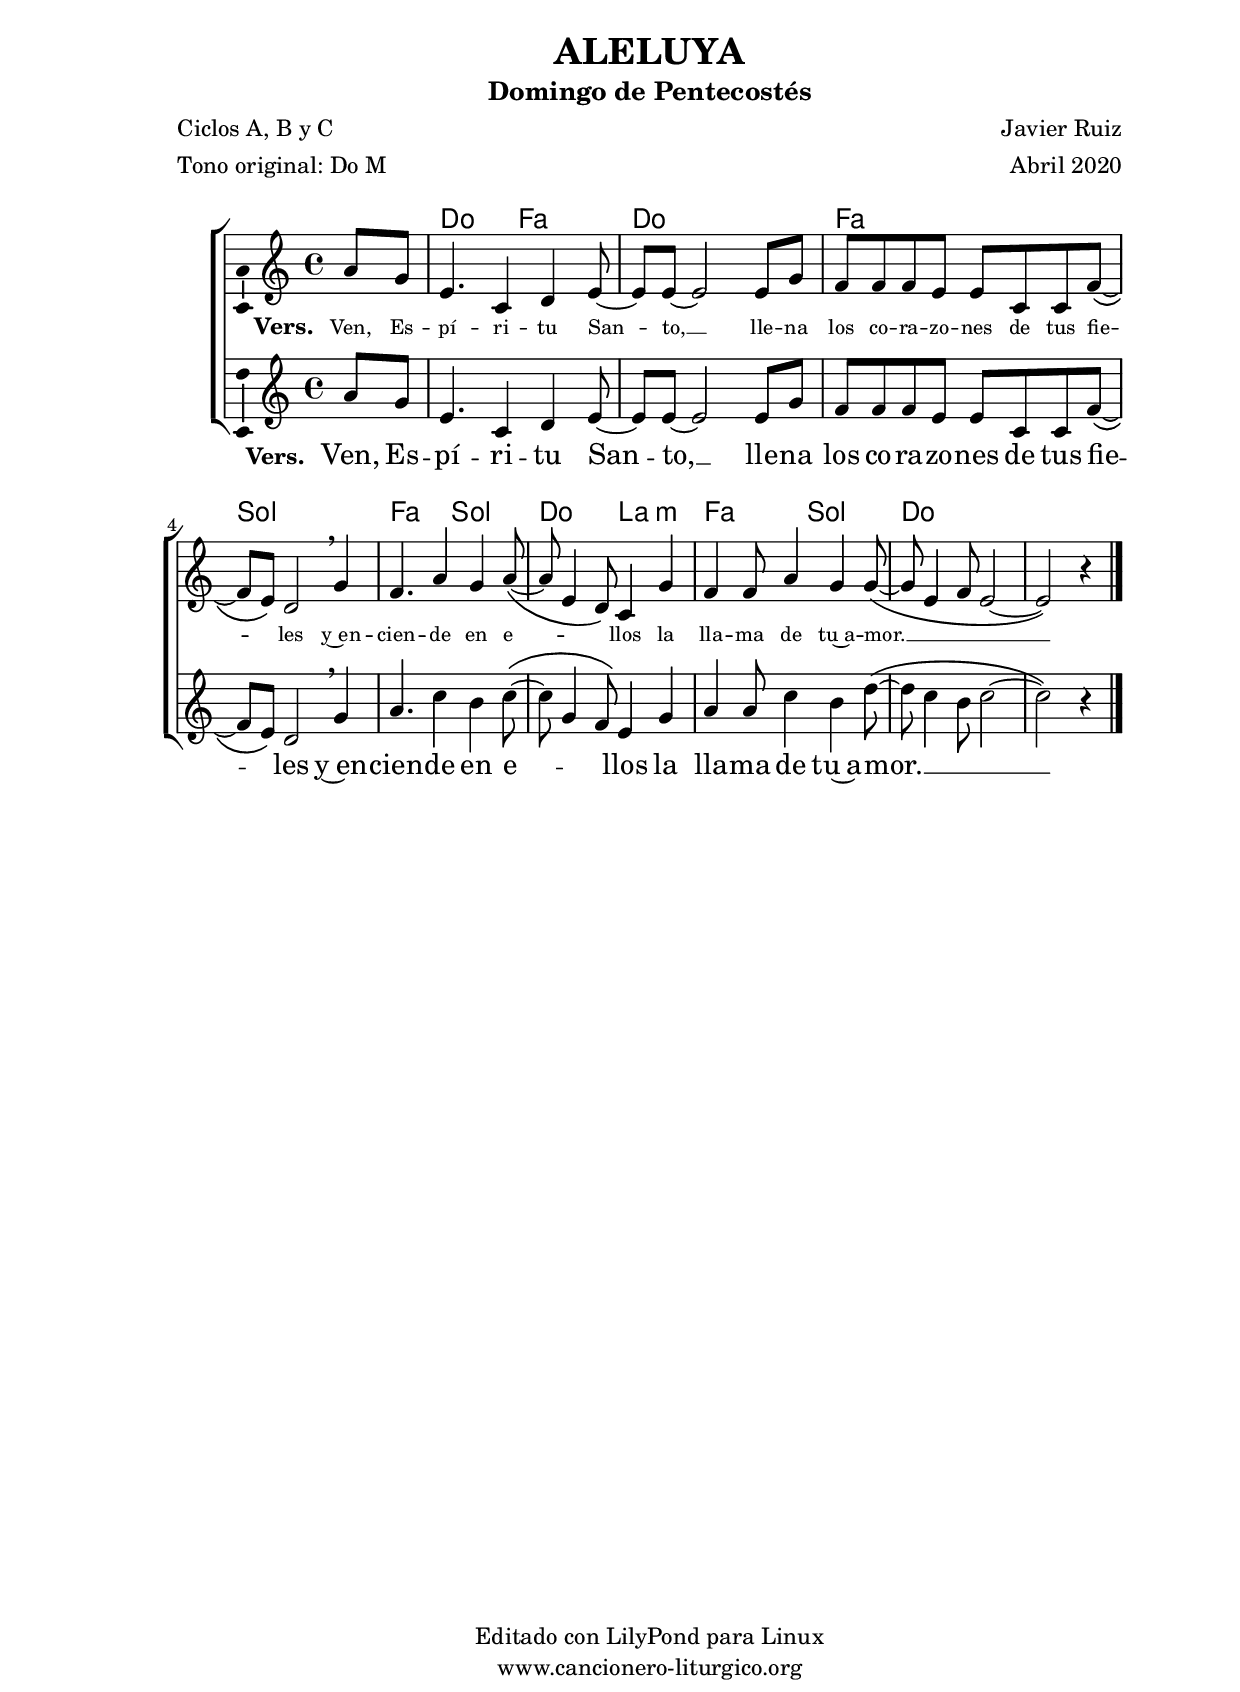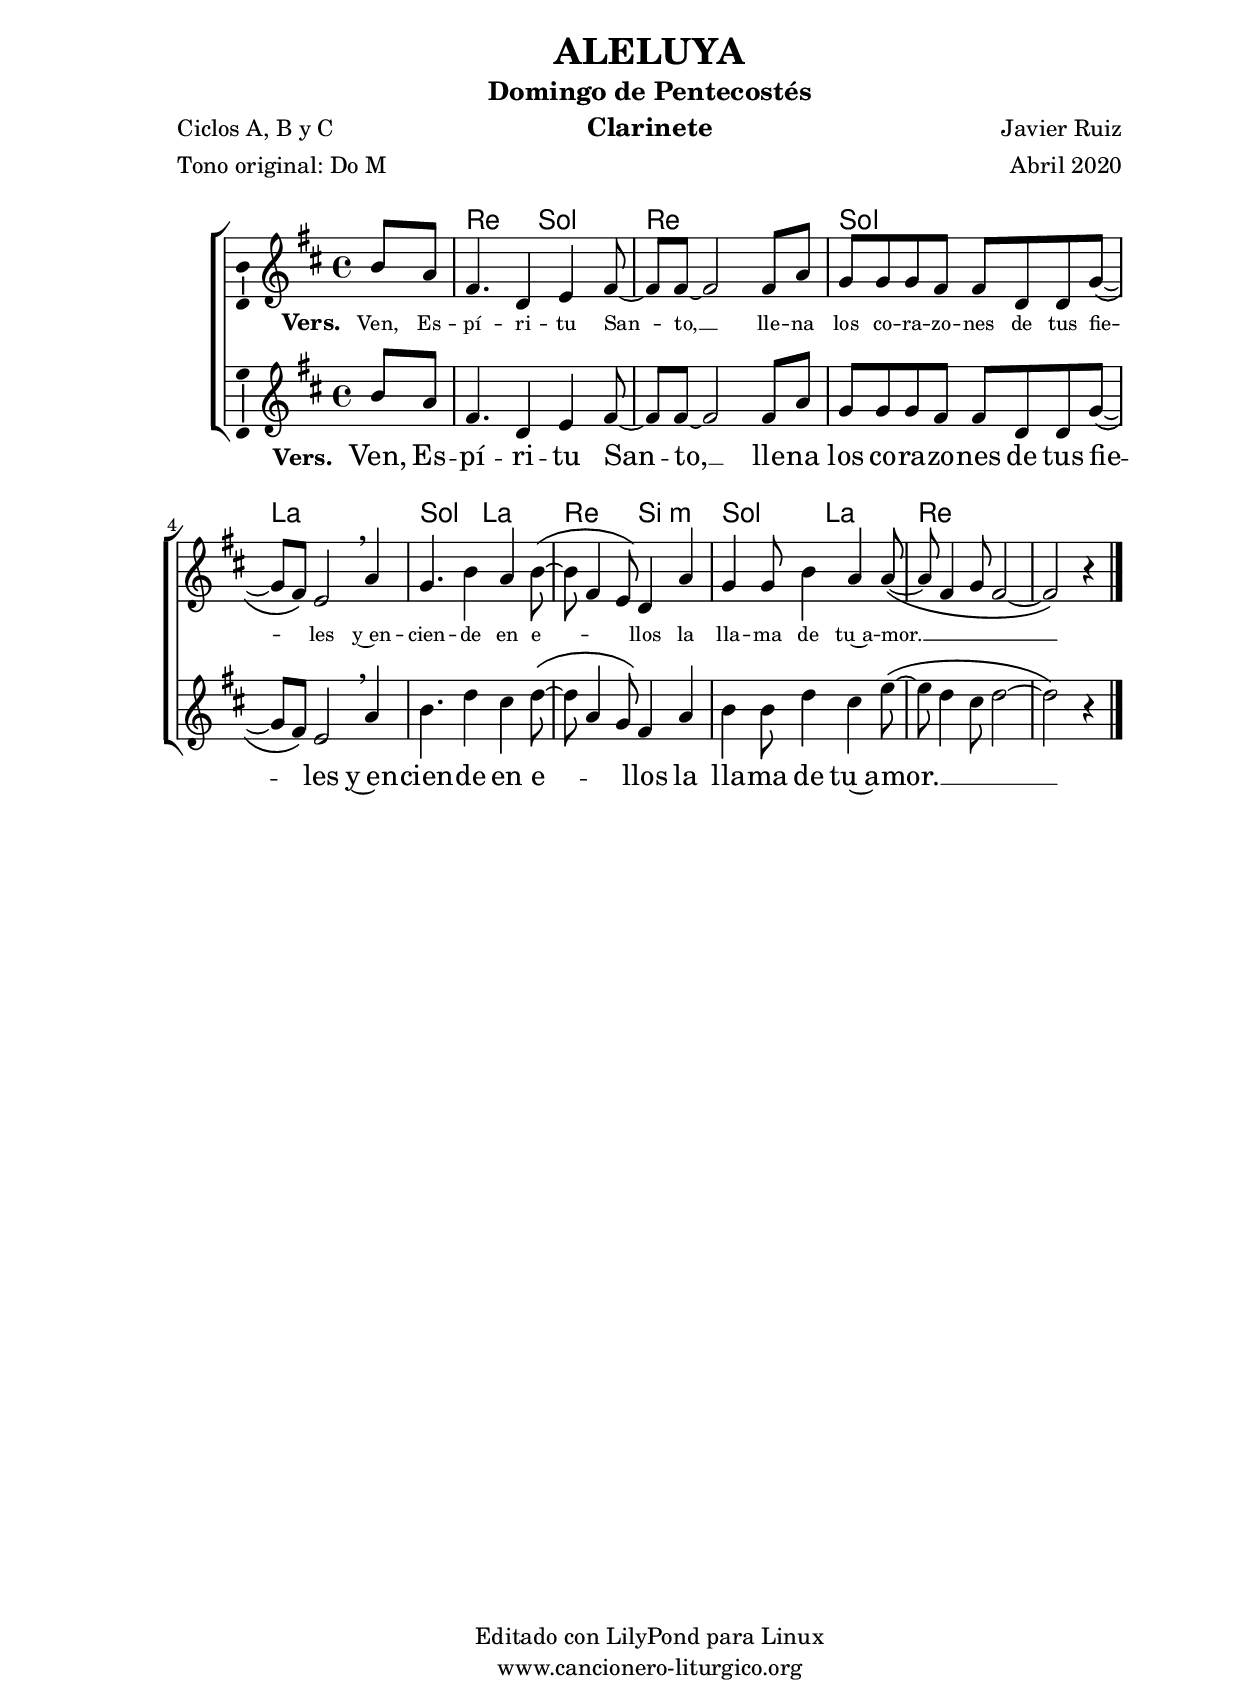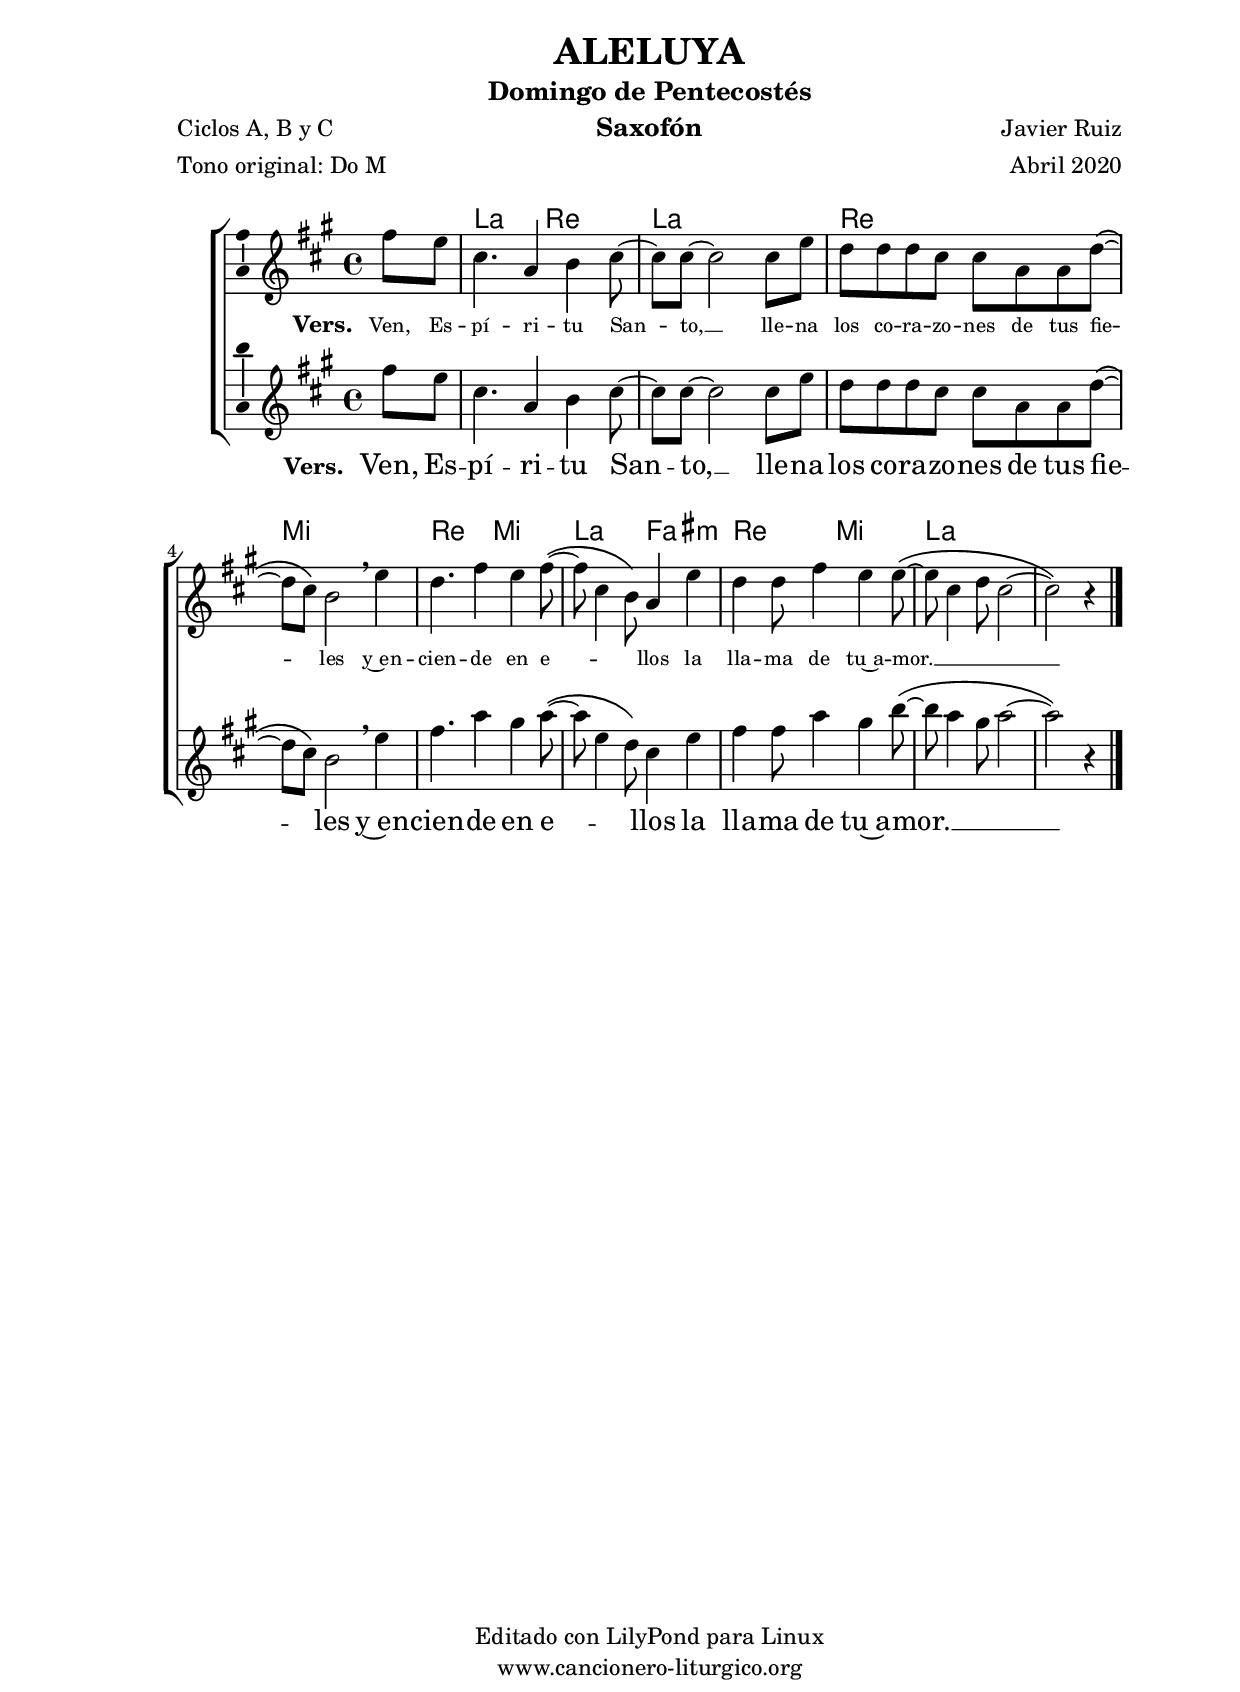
%
%para convertir .midi en .wav:
%timidity filename.midi -Ow -o finename.wav
%
%
%Para convertir de .wav a .mp3:
%lame -h -m j filename.wav
%
%
%para escuchar el midi:
%timidity nombrefichero.midi
%


%versión de lilypond para la que se ha escrito esta partitura:
\version "2.16.0"

	%Tamaño papel
	#(set-default-paper-size "a4")
	%Tamaño partitura
	#(set-global-staff-size 20)
	%No responde al pulsar sobre una nota
	#(ly:set-option 'point-and-click #f)

%parámetros del encabezamiento:
\header {
	title = "ALELUYA"
	subtitle = "Domingo de Pentecostés"
	composer = "Javier Ruiz"
	poet = "Ciclos A, B y C"
	meter = "Tono original: Do M"
	arranger = "Abril 2020"
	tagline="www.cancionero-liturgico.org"
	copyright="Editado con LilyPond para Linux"
	}

%parámetros asociados al papel:
\paper  {
	oddHeaderMarkup = \markup {\fill-line { \on-the-fly #not-first-page \fromproperty #'header:title \on-the-fly #not-first-page \fromproperty #'header:composer }}
	evenHeaderMarkup = \markup {\fill-line { \fromproperty #'header:composer \fromproperty #'header:title }}
	#(set-paper-size "a4")
	print-page-number = ##f
	first-page-number = 1
	print-first-page-number = ##f
%	head-separation = 3.0 \cm
	top-margin = 1.5 \cm
%	top-margin = 2.0 \cm
%%%	bottom-margin = 0.5\cm
	bottom-margin = 0.2\cm
	left-margin = 3.0 \cm
	line-width = 16.0 \cm 
	indent = 8\mm
	interscoreline = 2.\mm
	between-system-space = 15\mm
%	para que las partituras no llenen la hoja:
	ragged-bottom = ##t
%	idem para la última hoja:
	ragged-last-bottom = ##f
%	para que las partituras llenen el ancho del papel:
	ragged-last = ##f
	after-title-space = 2.5 \cm
%page-count=2
system-count=2

	%Flexible Vertical Spacing
%	markup-markup-spacing =
%	#'((basic-distance . 15) (minimum-distance . 15) (padding . 3))
	markup-system-spacing =
	#'((basic-distance . 15) (minimum-distance . 15) (padding . 3))
	system-system-spacing =
	#'((basic-distance . 15) (minimum-distance . 15) (padding . 3))
	score-system-spacing =
	#'((basic-distance . 15) (minimum-distance . 15) (padding . 5))
%	top-system-spacing = % header
%	#'((basic-distance . 8) (minimum-distance . 0) (padding . 0))
%	top-markup-spacing =
%	#'((basic-distance . 20) (minimum-distance . 20) (padding . 0))
	last-bottom-spacing = % footer
	#'((basic-distance . 5) (minimum-distance . 5) (padding . 0))
%	score-markup-spacing =
%	#'((basic-distance . 16) (minimum-distance . 13) (padding . 0))

	}


%parámetros que afectan a toda la partitura:
global =  {
	%clave de sol (G):
	\clef G
	%armadura:
%	\transpose c ees
	\key c \major
	\tempo 4=110
	\set Score.tempoHideNote = ##t
	}


acordes = {
	\italianChords
	\chordmode {
%	\transpose c ees
{

s4
c2 f c c f f g g
f2 g c a:m f g c c c2

	}
	}
}


melodiatrompeta = 
%	\transpose c ees
{

	\relative c''{
	\time 4/4

\partial4
r4
r1
r8 e4 <d f>8 <e g>2
r1
r8 g4 <f a>8 <g b>2
r1
r8 c,4 <b d>8 <c e>2
r1
r8 g'4 <e a>8 <c g'>2~
<c g'>2 r4

}
	\bar "|."
	}


melodiatres = 
%	\transpose c ees
{

	\relative c'{
	\time 4/4

\partial4
a'8 g
e4. c4 d e8~
e8 e~e2 e8 g
f8 f f8 e e c8 c f8~
\(f8 e\) d2 \breathe g4
f4. a4 g a8~
\(a8 e4 d8\) c4 g'
f4 f8 a4 g g8~
\(g8 e4 f8 e2~
e2\) r4 %s4

}

	\bar "|."
	}


melodiabajo = 
%	\transpose c ees
{

	%clave de fa (F):
	\clef F

	\relative c{
	\time 4/4

\partial4
r4
c4. c8 f4. f8
c4. c8 c2
f4. f8 d4. d8
g4. g8 g2
f4. f8 g4. g8
c,4. c8 a4. a8
f'4. f8 g4. g8
c,4. c8 c2~
c2 r4 %s4

}

	\bar "|."
	}


melodia = 
%	\transpose c ees
{

	\relative c'{
	\time 4/4

\partial4
a'8 g
e4. c4 d e8~
e8 e~e2 e8 g
f8 f f8 e e c8 c f8~
\(f8 e\) d2 \breathe g4
a4. c4 b c8~
\(c8 g4 f8\) e4 g4
a4 a8 c4 b d8~
\(d8 c4 b8 c2~
c2\) r4 %s4

}

	\bar "|."
	}


texto = \lyricmode {
\set stanza =#"Vers. "
Ven, Es -- pí -- ri -- tu San -- to, __
lle -- na los co -- ra -- zo -- nes de tus fie -- _ les
y~en -- cien -- de en e -- _ _ llos
la lla -- ma de tu~a -- mor. __ _ _ _
	}

textotres = \lyricmode {
\override LyricText #'font-size = #-1
\set stanza =#"Vers. "
Ven, Es -- pí -- ri -- tu San -- to, __
lle -- na los co -- ra -- zo -- nes de tus fie -- _ les
y~en -- cien -- de en e -- _ _ llos
la lla -- ma de tu~a -- mor. __ _ _ _
	}


acordesStaff = \context ChordNames = acordesStaff <<
	\set chordChanges = ##t
	\acordes
	>>

voztrompetaStaff = \context Voice = voztrompetaStaff
<<
	\override Staff.StaffSymbol #'staff-space = #(magstep -0.35)
	\set Staff.midiInstrument = #"trumpet"
	\set Staff.midiMinimumVolume = #0.6
	\set Staff.midiMaximumVolume = #0.8
	\global
	\melodiatrompeta
	>>

voztresStaff = \context Voice = voztresStaff
\with {\consists "Ambitus_engraver"}
<<
%	\override Staff.StaffSymbol #'staff-space = #(magstep -0.35)
	\set Staff.midiInstrument = #"violin"
	\set Staff.midiMinimumVolume = #0.6
	\set Staff.midiMaximumVolume = #0.8
	\global
	\relative c' \melodiatres
	>>

vozStaff = \context Voice = vozStaff
\with {\consists "Ambitus_engraver"}
<<
%	\set Staff.instrumentName = ""
%	\set Staff.shortInstrumentName = ""
%	\set Staff.midiInstrument = #"clarinet"
%	\set Staff.midiInstrument = #"cello"
	\set Staff.midiInstrument = #"flute"
%	\set Staff.midiInstrument = #"electric guitar (jazz)"
%	\set Staff.midiInstrument = #"english horn"
%	\set Staff.midiInstrument = #"violin"
%	\set Staff.midiInstrument = #"glockenspiel"
	\set Staff.midiMinimumVolume = #0.8
	\set Staff.midiMaximumVolume = #1.0
	\global
	\melodia
	>>

vozbajoStaff = \context Voice = vozbajoStaff
<<
	\override Staff.StaffSymbol #'staff-space = #(magstep -0.35)
	\set Staff.midiInstrument = #"english horn"
	\set Staff.midiMinimumVolume = #0.6
	\set Staff.midiMaximumVolume = #0.8
	\global
	\melodiabajo
	>>

textoStaff = \context Lyrics = textoStaff <<
	\lyricsto vozStaff \texto
	>>

textotresStaff = \context Lyrics = textotresStaff <<
	\lyricsto voztresStaff \textotres
	>>


\book {
	\score {
		<<
		\context ChoirStaff {
%			\override StaffGroup.SystemStartBracket #'collapse-height = #1
%			\override Score.SystemStartBar #'collapse-height = #1
			<<
			\acordesStaff
%			\voztrompetaStaff
			\voztresStaff
			\textotresStaff
			\vozStaff
			\textoStaff
%			\vozbajoStaff
			>>
			}
		>>
		\layout {
	    		\context {
				\Lyrics
				\override LyricText #'font-size = #2
				}
	   		 \context {
				\Score
				\override StaffSymbol #'staff-space = #(magstep +3)
				}
			}
		}
	\score {
		\unfoldRepeats
		<<
		\context ChoirStaff {
			<<
			\acordesStaff
			\voztrompetaStaff
			\voztresStaff
			\vozStaff
			\vozbajoStaff
			>>
			}
		>>
		\midi {
	  		\context {
	  			\Score
				tempoWholesPerMinute = #(ly:make-moment 70 4)
				}
			}
		}
	}


%Partitura para clarinete
#(define output-suffix "C")
\book {
	\header{
		instrument = "Clarinete"
		}
	\score {
		<<
		\context ChoirStaff {
%			\override StaffGroup.SystemStartBracket #'collapse-height = #1
%			\override Score.SystemStartBar #'collapse-height = #1
\transpose c d
			<<
			\acordesStaff
%			\voztrompetaStaff
			\voztresStaff
			\textotresStaff
			\vozStaff
			\textoStaff
%			\vozbajoStaff
			>>
			}
		>>
		\layout {
	    		\context {
				\Lyrics
				\override LyricText #'font-size = #2
				}
	   		 \context {
				\Score
				\override StaffSymbol #'staff-space = #(magstep +3)
				}
			}
		}
	}


%Partitura para saxofón
#(define output-suffix "S")
\book {
	\header{
		instrument = "Saxofón"
		}
	\score {
		<<
		\context ChoirStaff {
%			\override StaffGroup.SystemStartBracket #'collapse-height = #1
%			\override Score.SystemStartBar #'collapse-height = #1
\transpose c a
			<<
			\acordesStaff
%			\voztrompetaStaff
			\voztresStaff
			\textotresStaff
			\vozStaff
			\textoStaff
%			\vozbajoStaff
			>>
			}
		>>
		\layout {
	    		\context {
				\Lyrics
				\override LyricText #'font-size = #2
				}
	   		 \context {
				\Score
				\override StaffSymbol #'staff-space = #(magstep +3)
				}
			}
		}
	}


